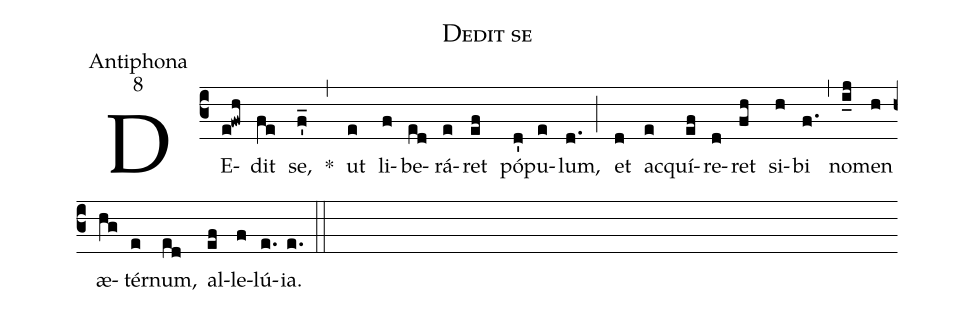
name:Dedit se;
office-part:Antiphona;
mode:8;
%%
(c3)DE(e!fwh)dit(fe) se,(f_') *(,) ut(e) li(f)be(ed)rá(e)ret(ef) pó(d')pu(e)lum,(d.) (;) et(d) ac(e)quí(ef)re(d)ret(fh) si(h)bi(f.) (,) no(i_j)men(h) <sp>ae</sp>(hg)tér(e)num,(ed) al(ef)le(f)lú(e.)ia.(e.) (::)
